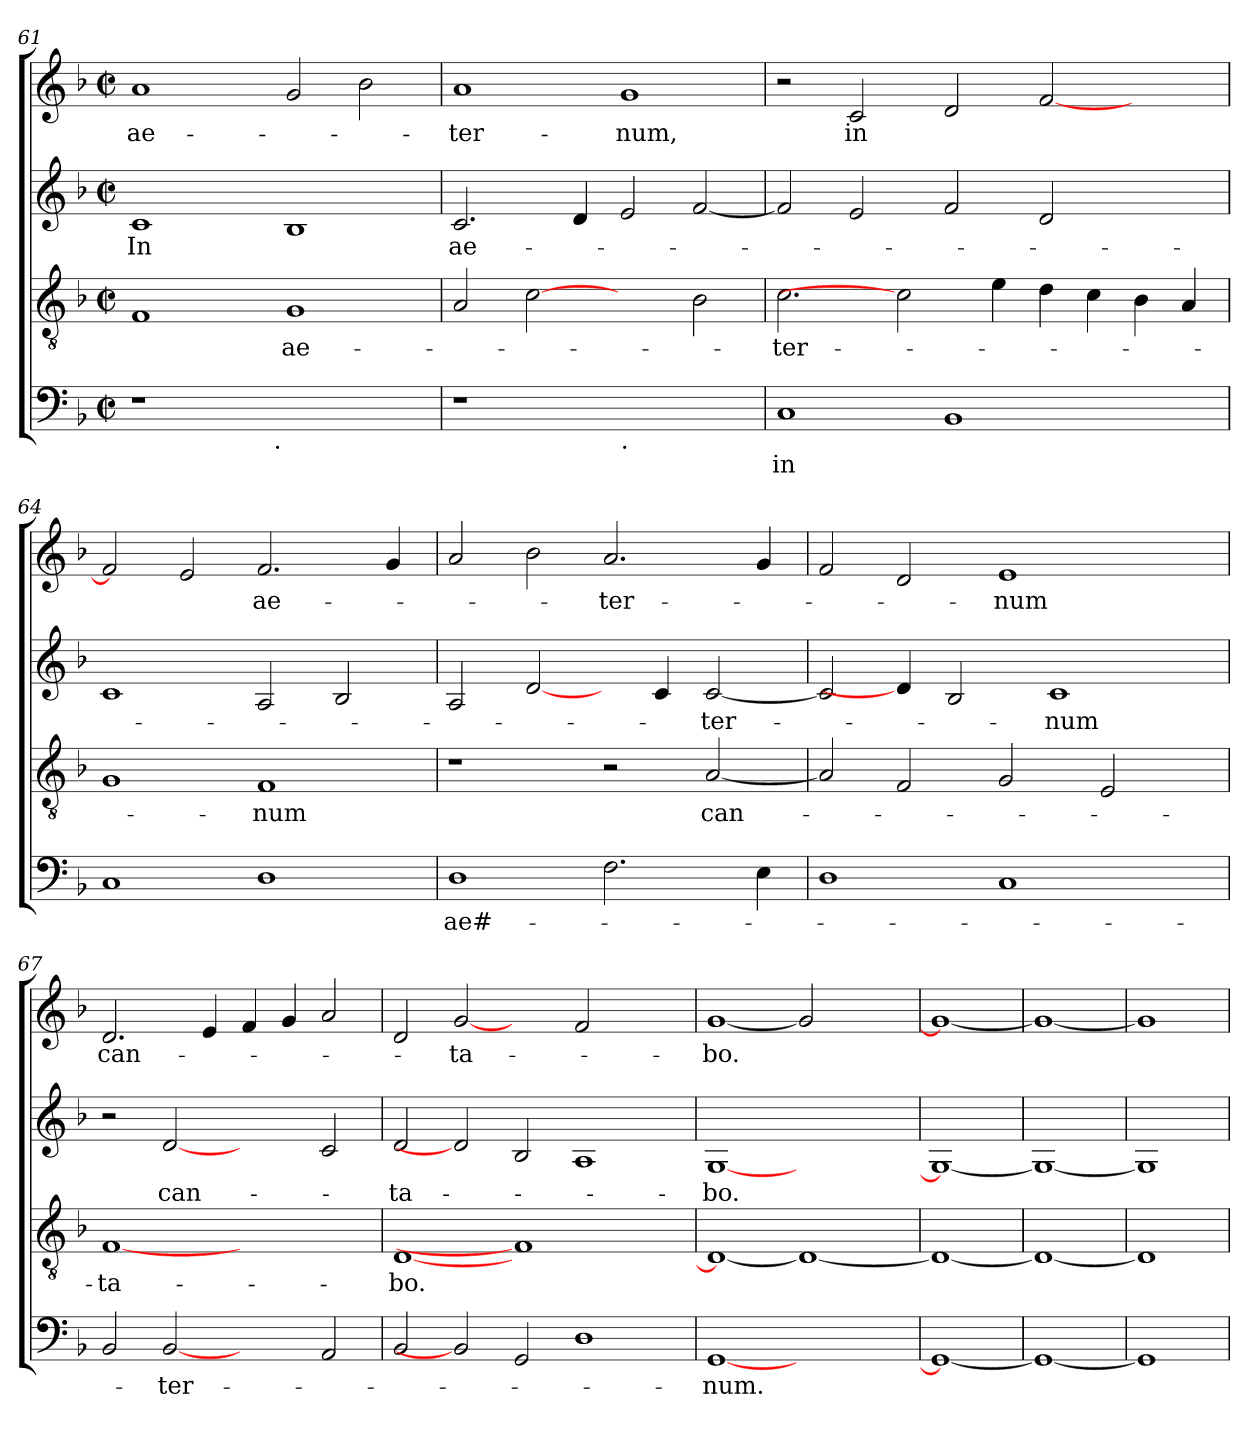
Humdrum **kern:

**kern	**text	**kern	**text	**kern	**text	**kern	**text
*part4	*part4	*part3	*part3	*part2	*part2	*part1	*part1
*staff4	*staff4	*staff3	*staff3	*staff2	*staff2	*staff1	*staff1
*clefF4	*	*clefGv2	*	*clefG2	*	*clefG2	*
*k[b-]	*	*k[b-]	*	*k[b-]	*	*k[b-]	*
*F:	*	*F:	*	*F:	*	*F:	*
*M2/2	*	*M2/2	*	*M2/2	*	*M2/2	*
*met(c|)	*	*met(c|)	*	*met(c|)	*	*met(c|)	*
=61	=61	=61	=61	=61	=61	=61	=61
!	!	!	!	!	!LO:LY:b	!	!LO:LY:b
*^	*	*	*	*	*	*	*
1r	2ryy	.	1F	.	1c	In	1a	ae-
.	4...ryy	.	.	.	.	.	.	.
!	!LO:TX:b:t=.	!	!	!	!	!	!	!
.	1ryy	.	.	.	.	.	.	.
!	!	!	!	!LO:LY:b	!	!	!	!
1ryy	.	.	1G	ae-	1B-	.	2g/	.
.	.	.	.	.	.	.	2b-\	.
.	32ryy	.	.	.	.	.	.	.
!!LO:PB:g=z
=62	=62	=62	=62	=62	=62	=62	=62	=62
!	!	!	!	!	!	!LO:LY:b	!	!LO:LY:b
*v	*v	*	*	*	*	*	*	*
1r	.	2A/	.	2.c/	ae-	1a	-ter-
.	.	[2c	.	.	.	.	.
.	.	.	.	4d/	.	.	.
!LO:TX:b:t=.	!	!	!	!	!	!	!
!	!	!	!	!	!	!	!LO:LY:b
1ryy	.	2ryy	.	2e/	.	1g	-num,
.	.	2B-\	.	[<2f/	.	.	.
=63	=63	=63	=63	=63	=63	=63	=63
!	!LO:LY:b	!	!LO:LY:b	!	!	!	!
1C	in	2.c\	-ter-	2f/]	.	2r	.
!	!	!	!	!	!	!	!LO:LY:b
.	.	.	.	2e/	.	2c/	in
.	.	2c]	.	.	.	.	.
1BB-	.	.	.	2f/	.	2d/	.
.	.	4e\	.	.	.	.	.
.	.	4d\	.	2d/	.	[<2f/	.
.	.	4c\	.	.	.	.	.
2ryy	.	4B-\	.	2ryy	.	2ryy	.
.	.	4A/	.	.	.	.	.
=64	=64	=64	=64	=64	=64	=64	=64
1C	.	1G	.	1c	.	2f/]	.
.	.	.	.	.	.	2e/	.
!	!	!	!LO:LY:b	!	!	!	!LO:LY:b
1D	.	1F	-num	2A/	.	2.f/	ae-
.	.	.	.	2B-/	.	.	.
.	.	.	.	.	.	4g/	.
=65	=65	=65	=65	=65	=65	=65	=65
!	!LO:LY:b:rj	!	!	!	!	!	!
1D	ae#-	1r	.	2A/	.	2a/	.
.	.	.	.	[2d/	.	2b-\	.
!	!	!	!	!	!	!	!LO:LY:b
2.F\	.	2r	.	4ryy	.	2.a/	-ter-
.	.	.	.	4c/	.	.	.
!	!	!	!LO:LY:b	!	!LO:LY:b	!	!
.	.	[<2A/	can-	[<2c/	-ter-	.	.
4E\	.	.	.	.	.	4g/	.
!!LO:LB:g=z
=66	=66	=66	=66	=66	=66	=66	=66
1D	.	2A/]	.	2c/]	.	2f/	.
.	.	2F/	.	4d/]	.	2d/	.
.	.	.	.	2B-/	.	.	.
!	!	!	!	!	!	!	!LO:LY:b
1C	.	2G/	.	.	.	1e	-num
!	!	!	!	!	!LO:LY:b	!	!
.	.	.	.	1c	-num	.	.
.	.	2E/	.	.	.	.	.
4ryy	.	4ryy	.	.	.	4ryy	.
=67	=67	=67	=67	=67	=67	=67	=67
!	!	!	!LO:LY:b	!	!	!	!LO:LY:b
2BB-/	.	[1F	-ta-	2r	.	2.d/	can-
!	!LO:LY:b	!	!	!	!LO:LY:b	!	!
[2BB-	-ter-	.	.	[2d	can-	.	.
.	.	.	.	.	.	4e/	.
2ryy	.	1ryy	.	2ryy	.	4f/	.
.	.	.	.	.	.	4g/	.
2AA/	.	.	.	2c/	.	2a/	.
=68	=68	=68	=68	=68	=68	=68	=68
!	!	!	!LO:LY:b	!	!LO:LY:b	!	!
2BB-/	.	[<1D	-bo.	2d/	-ta-	2d/	.
!	!	!	!	!	!	!	!LO:LY:b
2BB-]	.	.	.	2d]	.	[2g	-ta-
2GG/	.	1F]	.	2B-/	.	2ryy	.
1D	.	.	.	1A	.	2f/	.
.	.	2ryy	.	.	.	2ryy	.
=69	=69	=69	=69	=69	=69	=69	=69
!	!LO:LY:b	!	!	!	!LO:LY:b	!	!LO:LY:b
[1GG	-num.	1D_	.	[1G	-bo.	[1g	-bo.
1ryy	.	1D_	.	1ryy	.	2g]	.
.	.	.	.	.	.	2ryy	.
=70	=70	=70	=70	=70	=70	=70	=70
1GG_	.	1D_	.	1G_	.	1g_	.
=71	=71	=71	=71	=71	=71	=71	=71
1GG_	.	1D_	.	1G_	.	1g_	.
=72	=72	=72	=72	=72	=72	=72	=72
1GG]	.	1D]	.	1G]	.	1g]	.
=	=	=	=	=	=	=	=
*-	*-	*-	*-	*-	*-	*-	*-
